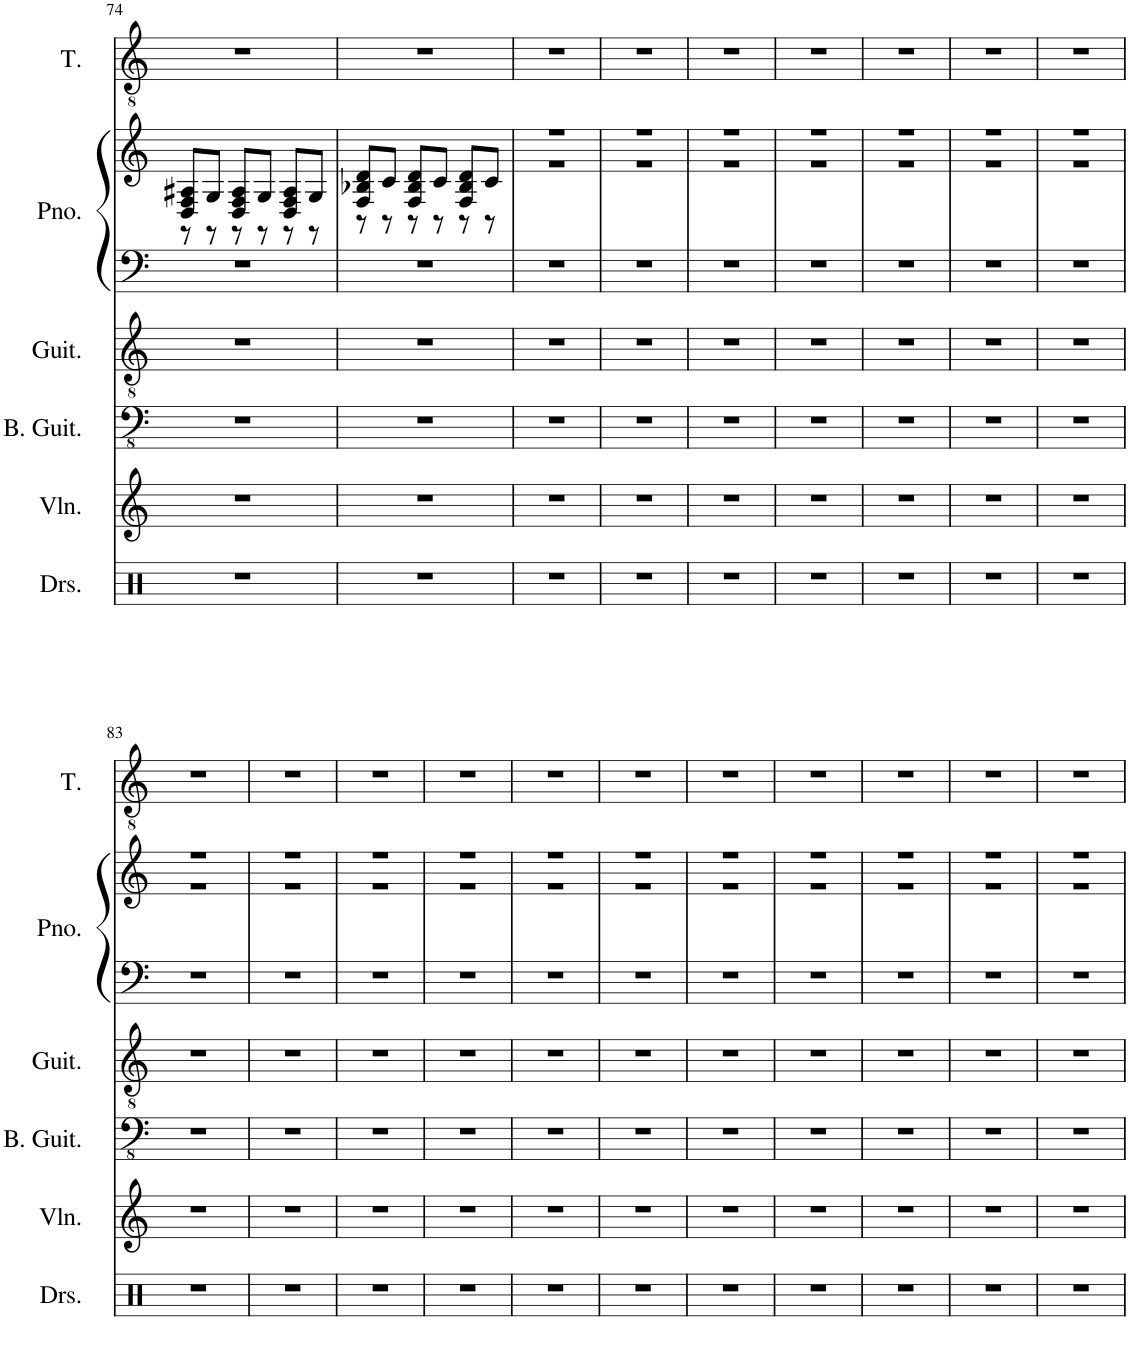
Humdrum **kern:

**kern	**kern	**kern	**kern	**kern	**kern	**kern
*part6	*part5	*part4	*part3	*part2	*part2	*part1
*staff7	*staff6	*staff5	*staff4	*staff3	*staff2	*staff1
*I"Drumset	*I"Violin	*I"Bass Guitar	*I"Guitar	*I"Piano	*	*I"Tenor
*I'Drs.	*I'Vln.	*I'B. Guit.	*I'Guit.	*I'Pno.	*	*I'T.
!!LO:PB:g=z
*clefX	*clefG2	*clefFv4	*clefGv2	*clefF4	*clefG2	*clefGv2
*k[]	*k[]	*k[]	*k[]	*k[]	*k[]	*k[]
*M3/4	*M3/4	*M3/4	*M3/4	*M3/4	*M3/4	*M3/4
=74	=74	=74	=74	=74	=74	=74
*	*	*	*	*	*^	*
2.r	2.r	2.r	2.r	2.r	8D/ 8F/ 8A#X/L	8r	2.r
.	.	.	.	.	8G/J	8r	.
.	.	.	.	.	8D/ 8F/ 8A#/L	8r	.
.	.	.	.	.	8G/J	8r	.
.	.	.	.	.	8D/ 8F/ 8A#/L	8r	.
.	.	.	.	.	8G/J	8r	.
=75	=75	=75	=75	=75	=75	=75	=75
2.r	2.r	2.r	2.r	2.r	8F/ 8B-X/ 8d/L	8r	2.r
.	.	.	.	.	8c/J	8r	.
.	.	.	.	.	8F/ 8B-/ 8d/L	8r	.
.	.	.	.	.	8c/J	8r	.
.	.	.	.	.	8F/ 8B-/ 8d/L	8r	.
.	.	.	.	.	8c/J	8r	.
=76	=76	=76	=76	=76	=76	=76	=76
2.r	2.r	2.r	2.r	2.r	2.r	2.r	2.r
=77	=77	=77	=77	=77	=77	=77	=77
2.r	2.r	2.r	2.r	2.r	2.r	2.r	2.r
=78	=78	=78	=78	=78	=78	=78	=78
2.r	2.r	2.r	2.r	2.r	2.r	2.r	2.r
=79	=79	=79	=79	=79	=79	=79	=79
2.r	2.r	2.r	2.r	2.r	2.r	2.r	2.r
=80	=80	=80	=80	=80	=80	=80	=80
2.r	2.r	2.r	2.r	2.r	2.r	2.r	2.r
=81	=81	=81	=81	=81	=81	=81	=81
2.r	2.r	2.r	2.r	2.r	2.r	2.r	2.r
=82	=82	=82	=82	=82	=82	=82	=82
2.r	2.r	2.r	2.r	2.r	2.r	2.r	2.r
!!LO:LB:g=z
=83	=83	=83	=83	=83	=83	=83	=83
2.r	2.r	2.r	2.r	2.r	2.r	2.r	2.r
=84	=84	=84	=84	=84	=84	=84	=84
2.r	2.r	2.r	2.r	2.r	2.r	2.r	2.r
=85	=85	=85	=85	=85	=85	=85	=85
2.r	2.r	2.r	2.r	2.r	2.r	2.r	2.r
=86	=86	=86	=86	=86	=86	=86	=86
2.r	2.r	2.r	2.r	2.r	2.r	2.r	2.r
=87	=87	=87	=87	=87	=87	=87	=87
2.r	2.r	2.r	2.r	2.r	2.r	2.r	2.r
=88	=88	=88	=88	=88	=88	=88	=88
2.r	2.r	2.r	2.r	2.r	2.r	2.r	2.r
=89	=89	=89	=89	=89	=89	=89	=89
2.r	2.r	2.r	2.r	2.r	2.r	2.r	2.r
=90	=90	=90	=90	=90	=90	=90	=90
2.r	2.r	2.r	2.r	2.r	2.r	2.r	2.r
=91	=91	=91	=91	=91	=91	=91	=91
2.r	2.r	2.r	2.r	2.r	2.r	2.r	2.r
=92	=92	=92	=92	=92	=92	=92	=92
2.r	2.r	2.r	2.r	2.r	2.r	2.r	2.r
=93	=93	=93	=93	=93	=93	=93	=93
2.r	2.r	2.r	2.r	2.r	2.r	2.r	2.r
*	*	*	*	*	*v	*v	*
=	=	=	=	=	=	=
*-	*-	*-	*-	*-	*-	*-
